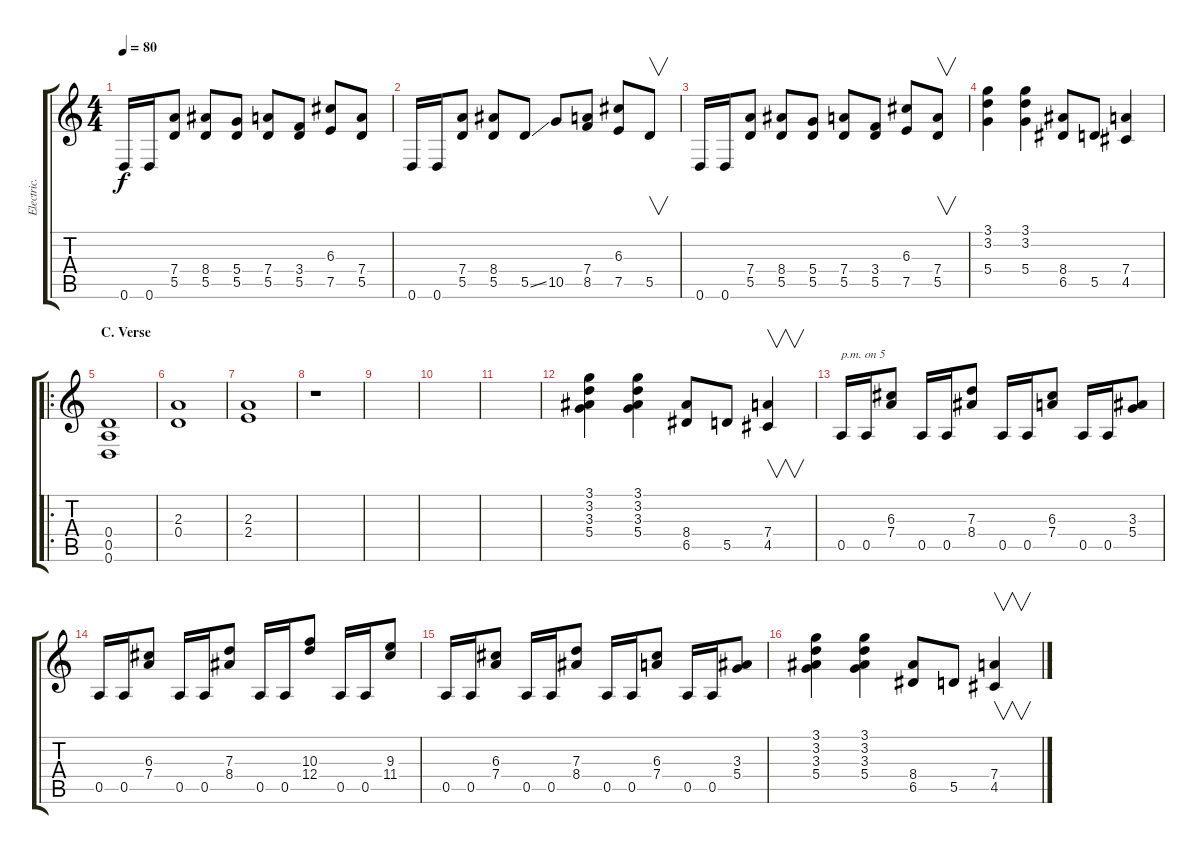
\track ("Electric. Gtr." "Electric. ") {instrument distortionguitar}
\staff {score tabs}
\tuning (E4 B3 G3 D3 A2 D2) {hide}
\ts (4 4)
\tempo 80
\clef g2
\ks c
0.6.16{dy f} 0.6.16 (7.4 5.5).8 (8.4 5.5).8 (5.4 5.5).8 (7.4 5.5).8 (3.4 5.5).8 (6.3 7.5).8 (7.4 5.5).8 |
0.6.16 0.6.16 (7.4 5.5).8 (8.4 5.5).8 5.5{ss}.8 10.5.8 (7.4 8.5).8 (6.3 7.5).8 5.5.8{v} |
0.6.16 0.6.16 (7.4 5.5).8 (8.4 5.5).8 (5.4 5.5).8 (7.4 5.5).8 (3.4 5.5).8 (6.3 7.5).8 (7.4 5.5).8{v} |
(3.1 3.2 5.4).4 (3.1 3.2 5.4).4 (8.4 6.5).8 5.5.8 (7.4 4.5).4 |
\ro
\section ("" "C. Verse")
(0.4 0.5 0.6).1 |
(2.3 0.4).1 |
(2.3 2.4).1 |
r.1 |
|
|
|
(3.1 3.2 3.3 5.4).4 (3.1 3.2 3.3 5.4).4 (8.4 6.5).8 5.5.8 (7.4 4.5).4{v} |
0.5.16{txt "p.m. on 5"} 0.5.16 (6.3 7.4).8 0.5.16 0.5.16 (7.3 8.4).8 0.5.16 0.5.16 (6.3 7.4).8 0.5.16 0.5.16 (3.3 5.4).8 |
0.5.16 0.5.16 (6.3 7.4).8 0.5.16 0.5.16 (7.3 8.4).8 0.5.16 0.5.16 (10.3 12.4).8 0.5.16 0.5.16 (9.3 11.4).8 |
0.5.16 0.5.16 (6.3 7.4).8 0.5.16 0.5.16 (7.3 8.4).8 0.5.16 0.5.16 (6.3 7.4).8 0.5.16 0.5.16 (3.3 5.4).8 |
(3.1 3.2 3.3 5.4).4 (3.1 3.2 3.3 5.4).4 (8.4 6.5).8 5.5.8 (7.4 4.5).4{v}
